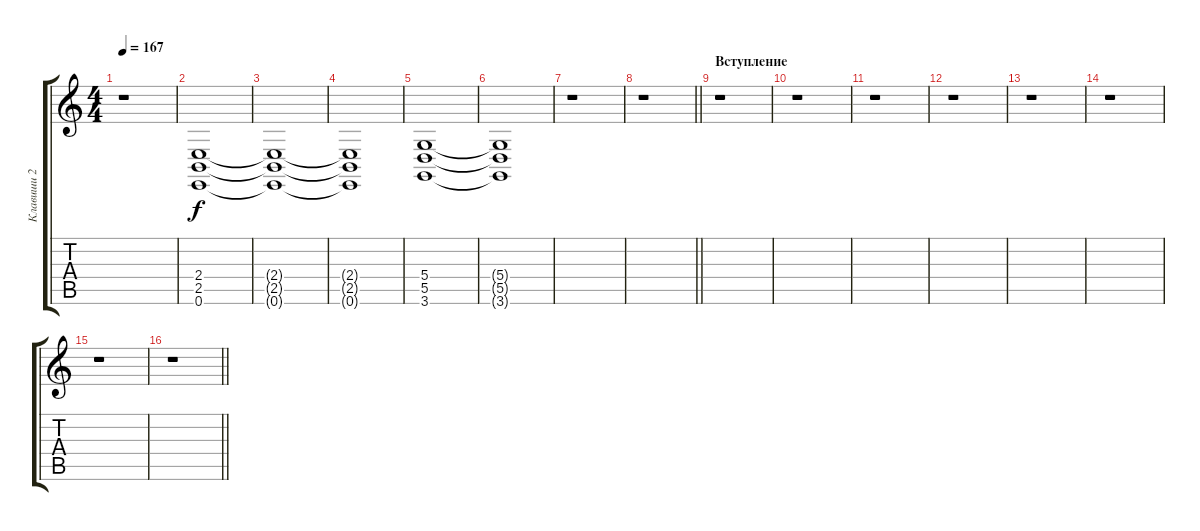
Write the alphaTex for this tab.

\track ("Клавиши 2" "Клавиши 2") {instrument fx2soundtrack}
\staff {score tabs}
\tuning (E4 B3 G3 D3 A2 E2) {hide}
\ts (4 4)
\tempo 167
\clef g2
\ks c
r.1{dy f instrument fx2soundtrack} |
(2.4 2.5 0.6).1 |
(2.4{t} 2.5{t} 0.6{t}).1 |
(2.4{t} 2.5{t} 0.6{t}).1 |
(5.4 5.5 3.6).1 |
(5.4{t} 5.5{t} 3.6{t}).1 |
r.1 |
\barLineRight lightlight
r.1 |
\section ("" "Вступление")
r.1 |
r.1 |
r.1 |
r.1 |
r.1 |
r.1 |
r.1 |
\barLineRight lightlight
r.1
